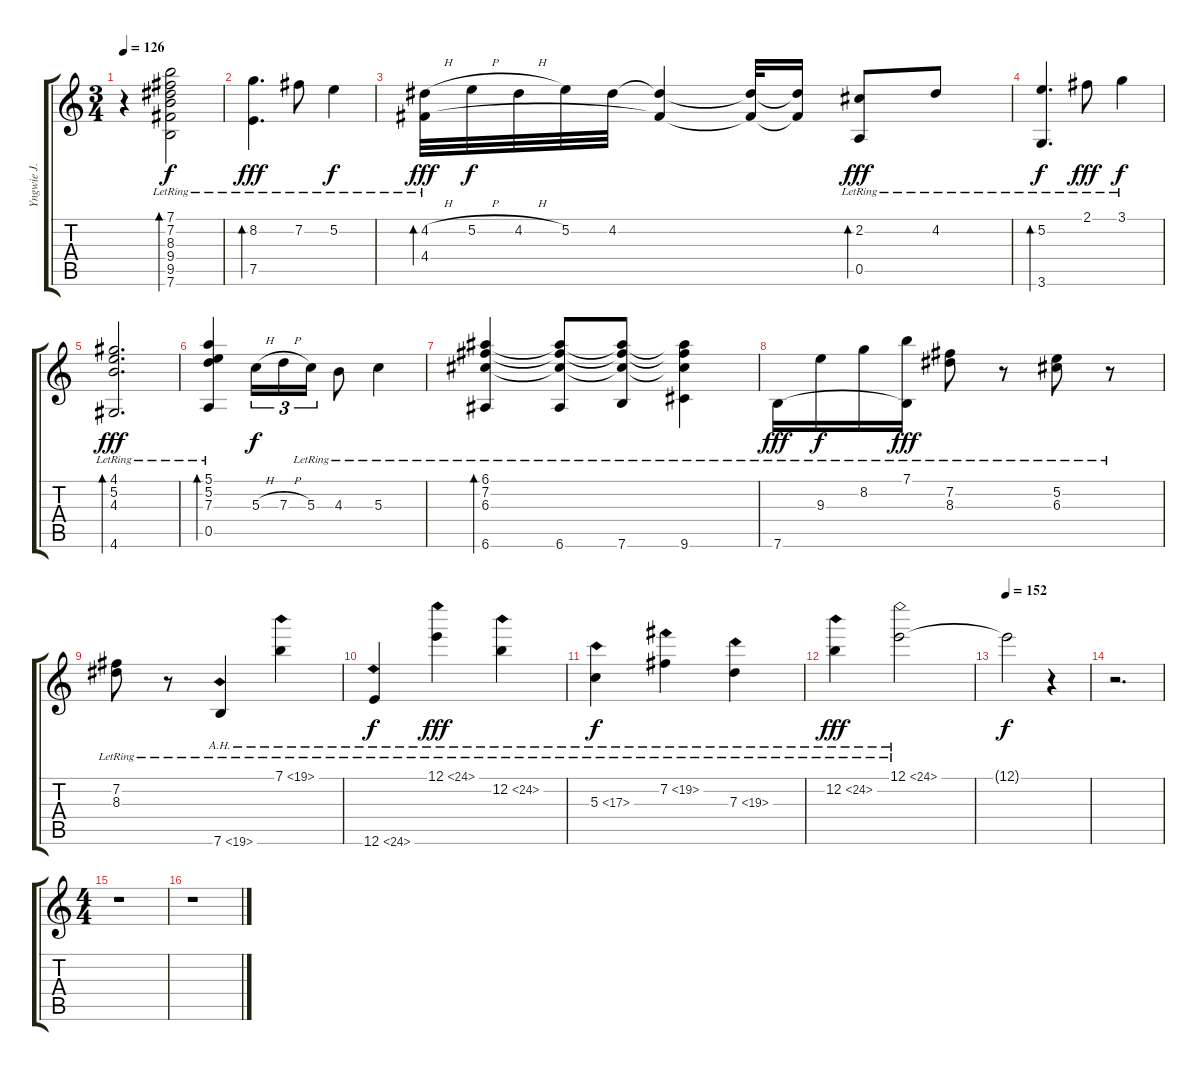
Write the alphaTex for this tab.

\track ("Yngwie J. Malmsteen (Acoustic Guitar)" "Yngwie J. ") {instrument acousticguitarnylon}
\staff {score tabs}
\tuning (E4 B3 G3 D3 A2 E2) {hide}
\ts (3 4)
\tempo 126
\clef g2
\ks c
r.4{dy f instrument acousticguitarnylon} (7.1{lr} 7.2{lr} 8.3{lr} 9.4 9.5{lr} 7.6).2{bd 240} |
(8.2{lr} 7.5{lr}).4{d bd 240 dy fff} 7.2{lr}.8 5.2{lr}.4{dy f} |
(4.2{h} 4.4{lr}).32{bd 240 dy fff} 5.2{h}.32{dy f} 4.2{h}.32 5.2.32 4.2.32 (4.2{t} 4.4{t}).4 (4.2{t} 4.4{t}).32 (4.2{t} 4.4{t}).16 (2.2{lr} 0.5{lr}).8{bd 240 dy fff} 4.2{lr}.8 |
(5.2{lr} 3.6{lr}).4{d bd 240 dy f} 2.1{lr}.8{dy fff} 3.1{lr}.4{dy f} |
(4.1{lr} 5.2{lr} 4.3{lr} 4.6{lr}).2{d bd 240 dy fff} |
(5.1{lr} 5.2{lr} 7.3{lr} 0.5{lr}).4{bd 240} 5.3{h}.16{tu (3 2) dy f} 7.3{h}.16{tu (3 2)} 5.3{lr}.16{tu (3 2)} 4.3{lr}.8 5.3{lr}.4 |
(6.1{lr} 7.2{lr} 6.3{lr} 6.6{lr}).4{bd 240} (6.1{t} 7.2{t} 6.3{t} 6.6{lr}).8 (6.1{t} 7.2{t} 6.3{t} 7.6{lr}).8 (6.1{t} 7.2{t} 6.3{t} 9.6{lr}).4 |
7.6{lr}.16{dy fff} 9.3{lr}.16{dy f} 8.2{lr}.16 (7.1{lr} 7.6{t}).16{dy fff} (7.2{lr} 8.3{lr}).8 r.8 (5.2{lr} 6.3{lr}).8 r.8 |
(7.2{lr} 8.3{lr}).8 r.8 7.6{ah 12 lr}.4 7.1{ah 12 lr}.4 |
12.6{ah 12 lr}.4{dy f} 12.1{ah 12 lr}.4{dy fff} 12.2{ah 12 lr}.4 |
5.3{ah 12 lr}.4{dy f} 7.2{ah 12 lr}.4 7.3{ah 12 lr}.4 |
12.2{ah 12 lr}.4{dy fff} 12.1{ah 12 lr}.2 |
\tempo 152
12.1{t}.2{dy f} r.4 |
r.2{d} |
\ts (4 4)
r.1 |
r.1
